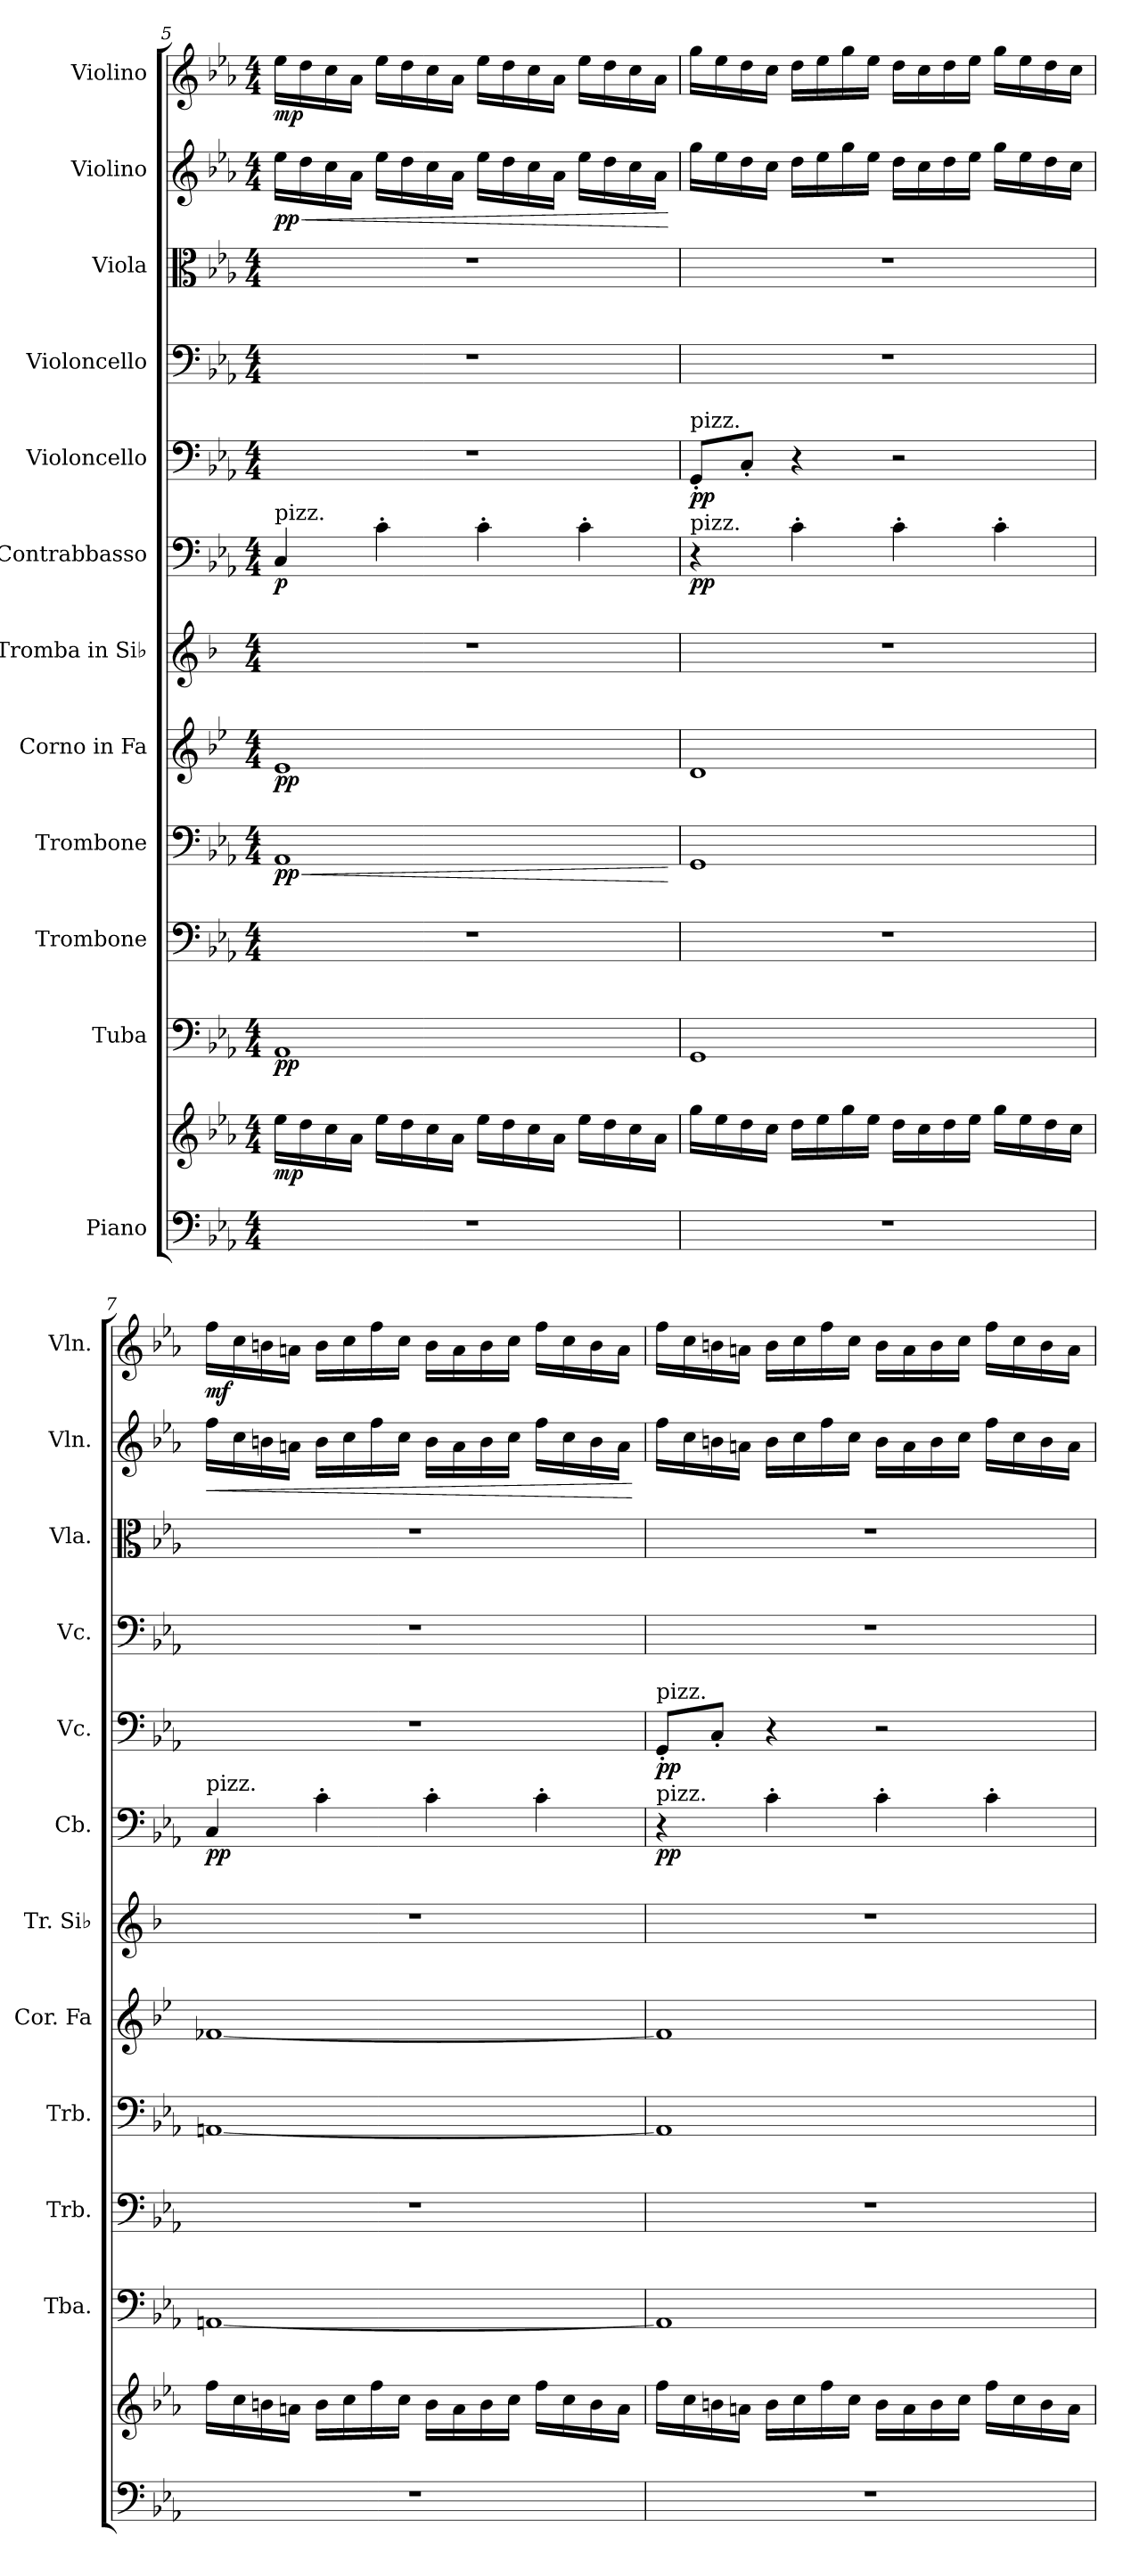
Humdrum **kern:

**kern	**kern	**dynam	**kern	**dynam	**kern	**kern	**dynam	**kern	**dynam	**kern	**kern	**dynam	**kern	**dynam	**kern	**kern	**kern	**dynam	**kern	**dynam
*part12	*part12	*part12	*part11	*part11	*part10	*part9	*part9	*part8	*part8	*part7	*part6	*part6	*part5	*part5	*part4	*part3	*part2	*part2	*part1	*part1
*staff13	*staff12	*staff12/13	*staff11	*staff11	*staff10	*staff9	*staff9	*staff8	*staff8	*staff7	*staff6	*staff6	*staff5	*staff5	*staff4	*staff3	*staff2	*staff2	*staff1	*staff1
*I"Piano	*	*	*I"Tuba	*	*I"Trombone	*I"Trombone	*	*I"Corno in Fa	*	*I"Tromba in Si♭	*I"Contrabbasso	*	*I"Violoncello	*	*I"Violoncello	*I"Viola	*I"Violino	*	*I"Violino	*
*	*	*	*I'Tba.	*	*I'Trb.	*I'Trb.	*	*I'Cor. Fa	*	*I'Tr. Si♭	*I'Cb.	*	*I'Vc.	*	*I'Vc.	*I'Vla.	*I'Vln.	*	*I'Vln.	*
!!LO:PB:g=z
*clefF4	*clefG2	*	*clefF4	*	*clefF4	*clefF4	*	*clefG2	*	*clefG2	*clefF4	*	*clefF4	*	*clefF4	*clefC3	*clefG2	*	*clefG2	*
*	*	*	*	*	*	*	*	*ITrd4c7	*	*ITrd1c2	*ITrd7c12	*	*	*	*	*	*	*	*	*
*k[b-e-a-]	*k[b-e-a-]	*	*k[b-e-a-]	*	*k[b-e-a-]	*k[b-e-a-]	*	*k[b-e-a-]	*	*k[b-e-a-]	*k[b-e-a-]	*	*k[b-e-a-]	*	*k[b-e-a-]	*k[b-e-a-]	*k[b-e-a-]	*	*k[b-e-a-]	*
*M4/4	*M4/4	*	*M4/4	*	*M4/4	*M4/4	*	*M4/4	*	*M4/4	*M4/4	*	*M4/4	*	*M4/4	*M4/4	*M4/4	*	*M4/4	*
=5	=5	=5	=5	=5	=5	=5	=5	=5	=5	=5	=5	=5	=5	=5	=5	=5	=5	=5	=5	=5
!	!	!	!	!	!	!	!	!	!	!	!LO:TX:a:t=pizz.	!	!	!	!	!	!	!	!	!
!	!	!LO:DY:b	!	!LO:DY:b	!	!	!LO:HP:b	!	!	!	!	!	!	!	!	!	!	!LO:HP:b	!	!
!	!	!	!	!	!	!	!LO:DY:n=1:b	!	!LO:DY:b	!	!	!LO:DY:b	!	!	!	!	!	!LO:DY:n=1:b	!	!LO:DY:b
1r	16ee-\LL	mp	1AA-	pp	1r	1AA-	< pp	1A-	pp	1r	4CC/	p	1r	.	1r	1r	16ee-\LL	< pp	16ee-\LL	mp
.	16dd\	.	.	.	.	.	.	.	.	.	.	.	.	.	.	.	16dd\	.	16dd\	.
.	16cc\	.	.	.	.	.	.	.	.	.	.	.	.	.	.	.	16cc\	.	16cc\	.
.	16a-\JJ	.	.	.	.	.	.	.	.	.	.	.	.	.	.	.	16a-\JJ	.	16a-\JJ	.
.	16ee-\LL	.	.	.	.	.	.	.	.	.	4C'\	.	.	.	.	.	16ee-\LL	.	16ee-\LL	.
.	16dd\	.	.	.	.	.	.	.	.	.	.	.	.	.	.	.	16dd\	.	16dd\	.
.	16cc\	.	.	.	.	.	.	.	.	.	.	.	.	.	.	.	16cc\	.	16cc\	.
.	16a-\JJ	.	.	.	.	.	.	.	.	.	.	.	.	.	.	.	16a-\JJ	.	16a-\JJ	.
.	16ee-\LL	.	.	.	.	.	.	.	.	.	4C'\	.	.	.	.	.	16ee-\LL	.	16ee-\LL	.
.	16dd\	.	.	.	.	.	.	.	.	.	.	.	.	.	.	.	16dd\	.	16dd\	.
.	16cc\	.	.	.	.	.	.	.	.	.	.	.	.	.	.	.	16cc\	.	16cc\	.
.	16a-\JJ	.	.	.	.	.	.	.	.	.	.	.	.	.	.	.	16a-\JJ	.	16a-\JJ	.
.	16ee-\LL	.	.	.	.	.	.	.	.	.	4C'\	.	.	.	.	.	16ee-\LL	.	16ee-\LL	.
.	16dd\	.	.	.	.	.	.	.	.	.	.	.	.	.	.	.	16dd\	.	16dd\	.
.	16cc\	.	.	.	.	.	.	.	.	.	.	.	.	.	.	.	16cc\	.	16cc\	.
.	16a-\JJ	.	.	.	.	.	.	.	.	.	.	.	.	.	.	.	16a-\JJ	.	16a-\JJ	.
.	.	.	.	.	.	.	[	.	.	.	.	.	.	.	.	.	.	[	.	.
=6	=6	=6	=6	=6	=6	=6	=6	=6	=6	=6	=6	=6	=6	=6	=6	=6	=6	=6	=6	=6
!	!	!	!	!	!	!	!	!	!	!	!	!	!LO:TX:a:t=pizz.	!	!	!	!	!	!	!
!	!	!	!	!	!	!	!	!	!	!	!LO:TX:a:t=pizz.	!	!	!	!	!	!	!	!	!
!	!	!	!	!	!	!	!	!	!	!	!	!LO:DY:b	!	!LO:DY:b	!	!	!	!	!	!
1r	16gg\LL	.	1GG	.	1r	1GG	.	1G	.	1r	4r	pp	8GG'/L	pp	1r	1r	16gg\LL	.	16gg\LL	.
.	16ee-\	.	.	.	.	.	.	.	.	.	.	.	.	.	.	.	16ee-\	.	16ee-\	.
.	16dd\	.	.	.	.	.	.	.	.	.	.	.	8C'/J	.	.	.	16dd\	.	16dd\	.
.	16cc\JJ	.	.	.	.	.	.	.	.	.	.	.	.	.	.	.	16cc\JJ	.	16cc\JJ	.
.	16dd\LL	.	.	.	.	.	.	.	.	.	4C'\	.	4r	.	.	.	16dd\LL	.	16dd\LL	.
.	16ee-\	.	.	.	.	.	.	.	.	.	.	.	.	.	.	.	16ee-\	.	16ee-\	.
.	16gg\	.	.	.	.	.	.	.	.	.	.	.	.	.	.	.	16gg\	.	16gg\	.
.	16ee-\JJ	.	.	.	.	.	.	.	.	.	.	.	.	.	.	.	16ee-\JJ	.	16ee-\JJ	.
.	16dd\LL	.	.	.	.	.	.	.	.	.	4C'\	.	2r	.	.	.	16dd\LL	.	16dd\LL	.
.	16cc\	.	.	.	.	.	.	.	.	.	.	.	.	.	.	.	16cc\	.	16cc\	.
.	16dd\	.	.	.	.	.	.	.	.	.	.	.	.	.	.	.	16dd\	.	16dd\	.
.	16ee-\JJ	.	.	.	.	.	.	.	.	.	.	.	.	.	.	.	16ee-\JJ	.	16ee-\JJ	.
.	16gg\LL	.	.	.	.	.	.	.	.	.	4C'\	.	.	.	.	.	16gg\LL	.	16gg\LL	.
.	16ee-\	.	.	.	.	.	.	.	.	.	.	.	.	.	.	.	16ee-\	.	16ee-\	.
.	16dd\	.	.	.	.	.	.	.	.	.	.	.	.	.	.	.	16dd\	.	16dd\	.
.	16cc\JJ	.	.	.	.	.	.	.	.	.	.	.	.	.	.	.	16cc\JJ	.	16cc\JJ	.
!!LO:PB:g=z
=7	=7	=7	=7	=7	=7	=7	=7	=7	=7	=7	=7	=7	=7	=7	=7	=7	=7	=7	=7	=7
!	!	!	!	!	!	!	!	!	!	!	!LO:TX:a:t=pizz.	!	!	!	!	!	!	!	!	!
!	!	!	!	!	!	!	!	!	!	!	!	!LO:DY:b	!	!	!	!	!	!LO:HP:b	!	!LO:DY:b
1r	16ff\LL	.	[1AAn	.	1r	[1AAn	.	[1B--X	.	1r	4CC/	pp	1r	.	1r	1r	16ff\LL	<	16ff\LL	mf
.	16cc\	.	.	.	.	.	.	.	.	.	.	.	.	.	.	.	16cc\	.	16cc\	.
.	16bn\	.	.	.	.	.	.	.	.	.	.	.	.	.	.	.	16bn\	.	16bn\	.
.	16an\JJ	.	.	.	.	.	.	.	.	.	.	.	.	.	.	.	16an\JJ	.	16an\JJ	.
.	16b\LL	.	.	.	.	.	.	.	.	.	4C'\	.	.	.	.	.	16b\LL	.	16b\LL	.
.	16cc\	.	.	.	.	.	.	.	.	.	.	.	.	.	.	.	16cc\	.	16cc\	.
.	16ff\	.	.	.	.	.	.	.	.	.	.	.	.	.	.	.	16ff\	.	16ff\	.
.	16cc\JJ	.	.	.	.	.	.	.	.	.	.	.	.	.	.	.	16cc\JJ	.	16cc\JJ	.
.	16b\LL	.	.	.	.	.	.	.	.	.	4C'\	.	.	.	.	.	16b\LL	.	16b\LL	.
.	16a\	.	.	.	.	.	.	.	.	.	.	.	.	.	.	.	16a\	.	16a\	.
.	16b\	.	.	.	.	.	.	.	.	.	.	.	.	.	.	.	16b\	.	16b\	.
.	16cc\JJ	.	.	.	.	.	.	.	.	.	.	.	.	.	.	.	16cc\JJ	.	16cc\JJ	.
.	16ff\LL	.	.	.	.	.	.	.	.	.	4C'\	.	.	.	.	.	16ff\LL	.	16ff\LL	.
.	16cc\	.	.	.	.	.	.	.	.	.	.	.	.	.	.	.	16cc\	.	16cc\	.
.	16b\	.	.	.	.	.	.	.	.	.	.	.	.	.	.	.	16b\	.	16b\	.
.	16a\JJ	.	.	.	.	.	.	.	.	.	.	.	.	.	.	.	16a\JJ	.	16a\JJ	.
.	.	.	.	.	.	.	.	.	.	.	.	.	.	.	.	.	.	[	.	.
=8	=8	=8	=8	=8	=8	=8	=8	=8	=8	=8	=8	=8	=8	=8	=8	=8	=8	=8	=8	=8
!	!	!	!	!	!	!	!	!	!	!	!	!	!LO:TX:a:t=pizz.	!	!	!	!	!	!	!
!	!	!	!	!	!	!	!	!	!	!	!LO:TX:a:t=pizz.	!	!	!	!	!	!	!	!	!
!	!	!	!	!	!	!	!	!	!	!	!	!LO:DY:b	!	!LO:DY:b	!	!	!	!	!	!
1r	16ff\LL	.	1AA]	.	1r	1AA]	.	1B--]	.	1r	4r	pp	8GG'/L	pp	1r	1r	16ff\LL	.	16ff\LL	.
.	16cc\	.	.	.	.	.	.	.	.	.	.	.	.	.	.	.	16cc\	.	16cc\	.
.	16bn\	.	.	.	.	.	.	.	.	.	.	.	8C'/J	.	.	.	16bn\	.	16bn\	.
.	16an\JJ	.	.	.	.	.	.	.	.	.	.	.	.	.	.	.	16an\JJ	.	16an\JJ	.
.	16b\LL	.	.	.	.	.	.	.	.	.	4C'\	.	4r	.	.	.	16b\LL	.	16b\LL	.
.	16cc\	.	.	.	.	.	.	.	.	.	.	.	.	.	.	.	16cc\	.	16cc\	.
.	16ff\	.	.	.	.	.	.	.	.	.	.	.	.	.	.	.	16ff\	.	16ff\	.
.	16cc\JJ	.	.	.	.	.	.	.	.	.	.	.	.	.	.	.	16cc\JJ	.	16cc\JJ	.
.	16b\LL	.	.	.	.	.	.	.	.	.	4C'\	.	2r	.	.	.	16b\LL	.	16b\LL	.
.	16a\	.	.	.	.	.	.	.	.	.	.	.	.	.	.	.	16a\	.	16a\	.
.	16b\	.	.	.	.	.	.	.	.	.	.	.	.	.	.	.	16b\	.	16b\	.
.	16cc\JJ	.	.	.	.	.	.	.	.	.	.	.	.	.	.	.	16cc\JJ	.	16cc\JJ	.
.	16ff\LL	.	.	.	.	.	.	.	.	.	4C'\	.	.	.	.	.	16ff\LL	.	16ff\LL	.
.	16cc\	.	.	.	.	.	.	.	.	.	.	.	.	.	.	.	16cc\	.	16cc\	.
.	16b\	.	.	.	.	.	.	.	.	.	.	.	.	.	.	.	16b\	.	16b\	.
.	16a\JJ	.	.	.	.	.	.	.	.	.	.	.	.	.	.	.	16a\JJ	.	16a\JJ	.
=	=	=	=	=	=	=	=	=	=	=	=	=	=	=	=	=	=	=	=	=
*-	*-	*-	*-	*-	*-	*-	*-	*-	*-	*-	*-	*-	*-	*-	*-	*-	*-	*-	*-	*-
